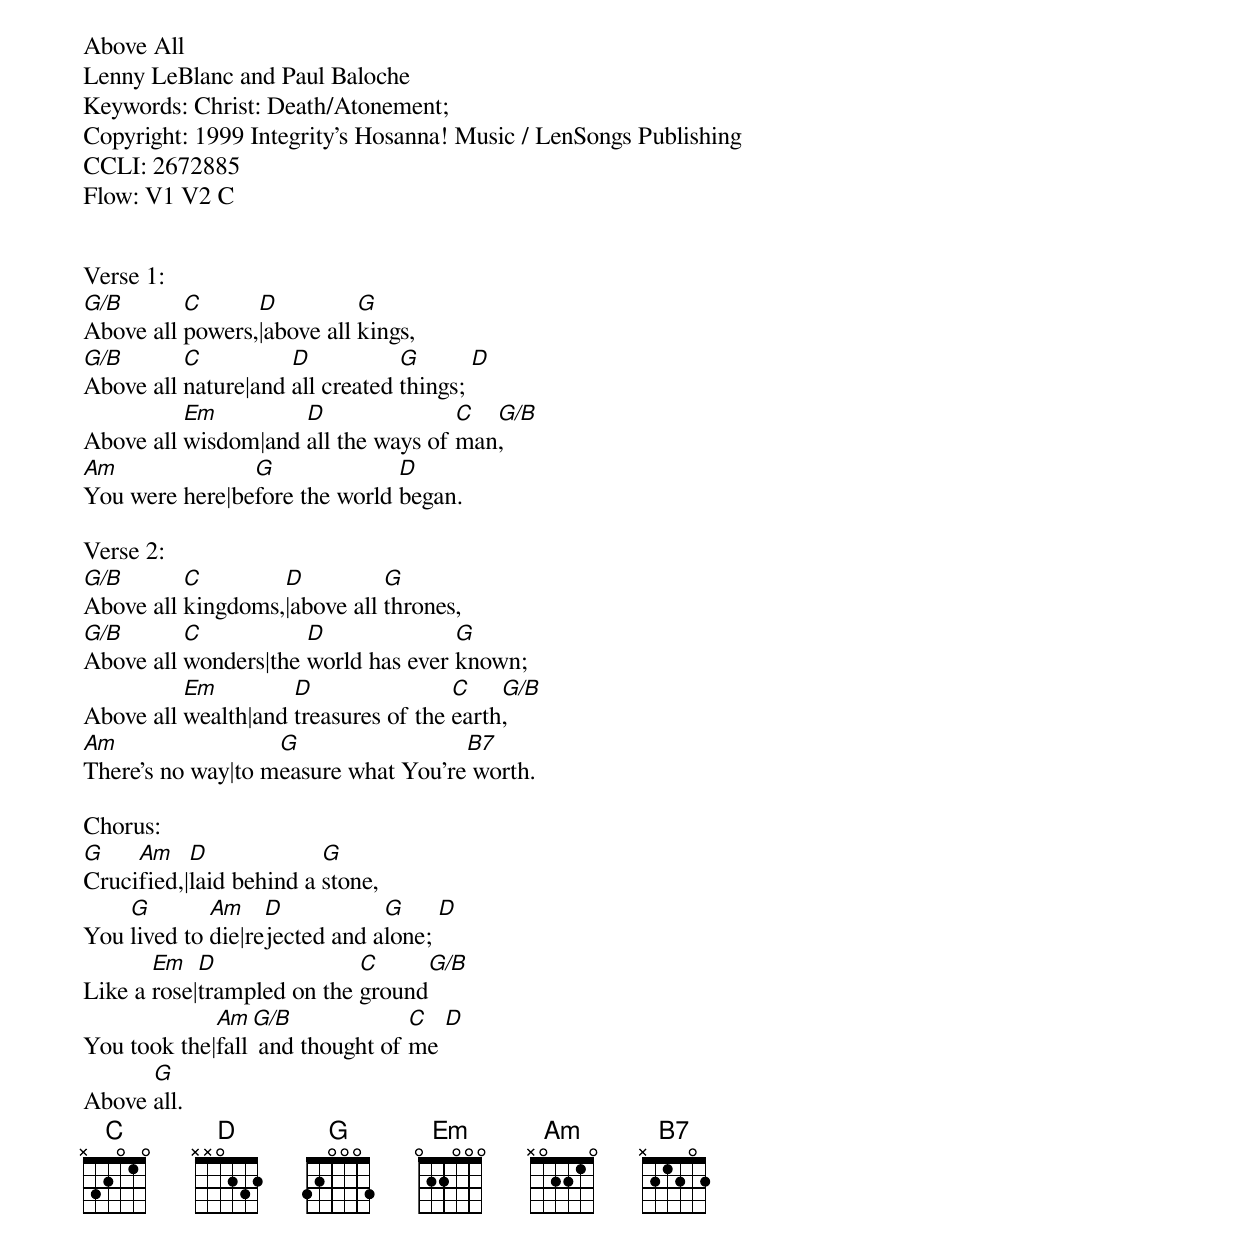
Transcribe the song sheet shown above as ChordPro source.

Above All
Lenny LeBlanc and Paul Baloche
Keywords: Christ: Death/Atonement;
Copyright: 1999 Integrity's Hosanna! Music / LenSongs Publishing
CCLI: 2672885
Flow: V1 V2 C


Verse 1:
[G/B]Above all [C]powers,[D]|above all [G]kings,
[G/B]Above all [C]nature|and [D]all created [G]things; [D]
Above all [Em]wisdom|and [D]all the ways of [C]man[G/B],
[Am]You were here|be[G]fore the world [D]began.

Verse 2:
[G/B]Above all [C]kingdoms,[D]|above all [G]thrones,
[G/B]Above all [C]wonders|the [D]world has ever [G]known;
Above all [Em]wealth|and [D]treasures of the [C]earth[G/B],
[Am]There's no way|to m[G]easure what You're[B7] worth.

Chorus:
[G]Cruci[Am]fied,|[D]laid behind a [G]stone,
You [G]lived to [Am]die|re[D]jected and a[G]lone; [D]
Like a [Em]rose|[D]trampled on the [C]ground[G/B]
You took the|[Am]fall[G/B] and thought of [C]me [D]
Above [G]all.
